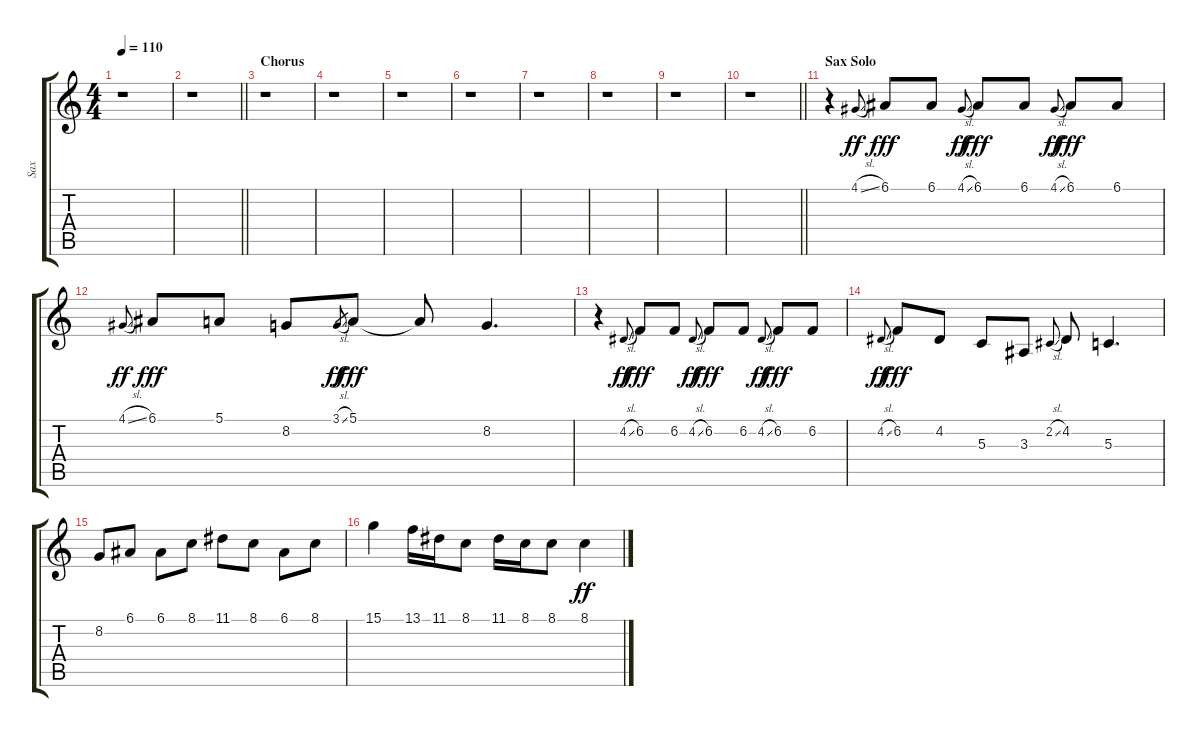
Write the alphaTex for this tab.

\track ("Sax" "Sax") {instrument tenorsax}
\staff {score tabs}
\tuning (E4 B3 G3 D3 A2 E2) {hide}
\ts (4 4)
\tempo 110
\clef g2
\ks c
r.1{dy ff} |
\barLineRight lightlight
r.1 |
\section ("" "Chorus")
r.1 |
r.1 |
r.1 |
r.1 |
r.1 |
r.1 |
r.1 |
\barLineRight lightlight
r.1 |
\section ("" "Sax Solo")
r.4 4.1{sl}.8{gr onbeat} 6.1.8{dy fff} 6.1.8 4.1{sl}.8{gr onbeat dy ff} 6.1.8{dy fff} 6.1.8 4.1{sl}.8{gr onbeat dy ff} 6.1.8{dy fff} 6.1.8 |
4.1{sl}.8{gr onbeat dy ff} 6.1.8{dy fff} 5.1.8 8.2.8 3.1{sl}.8{gr dy ff} 5.1.8{dy fff} 5.1{t}.8 8.2.4{d} |
r.4 4.2{sl}.8{gr onbeat dy ff} 6.2.8{dy fff} 6.2.8 4.2{sl}.8{gr onbeat dy ff} 6.2.8{dy fff} 6.2.8 4.2{sl}.8{gr onbeat dy ff} 6.2.8{dy fff} 6.2.8 |
4.2{sl}.8{gr onbeat dy ff} 6.2.8{dy fff} 4.2.8 5.3.8 3.3.8 2.2{sl}.8{gr onbeat} 4.2.8 5.3.4{d} |
8.2.8 6.1.8 6.1.8 8.1.8 11.1.8 8.1.8 6.1.8 8.1.8 |
15.1.4 13.1.16 11.1.16 8.1.8 11.1.16 8.1.16 8.1.8 8.1.4{dy ff}
